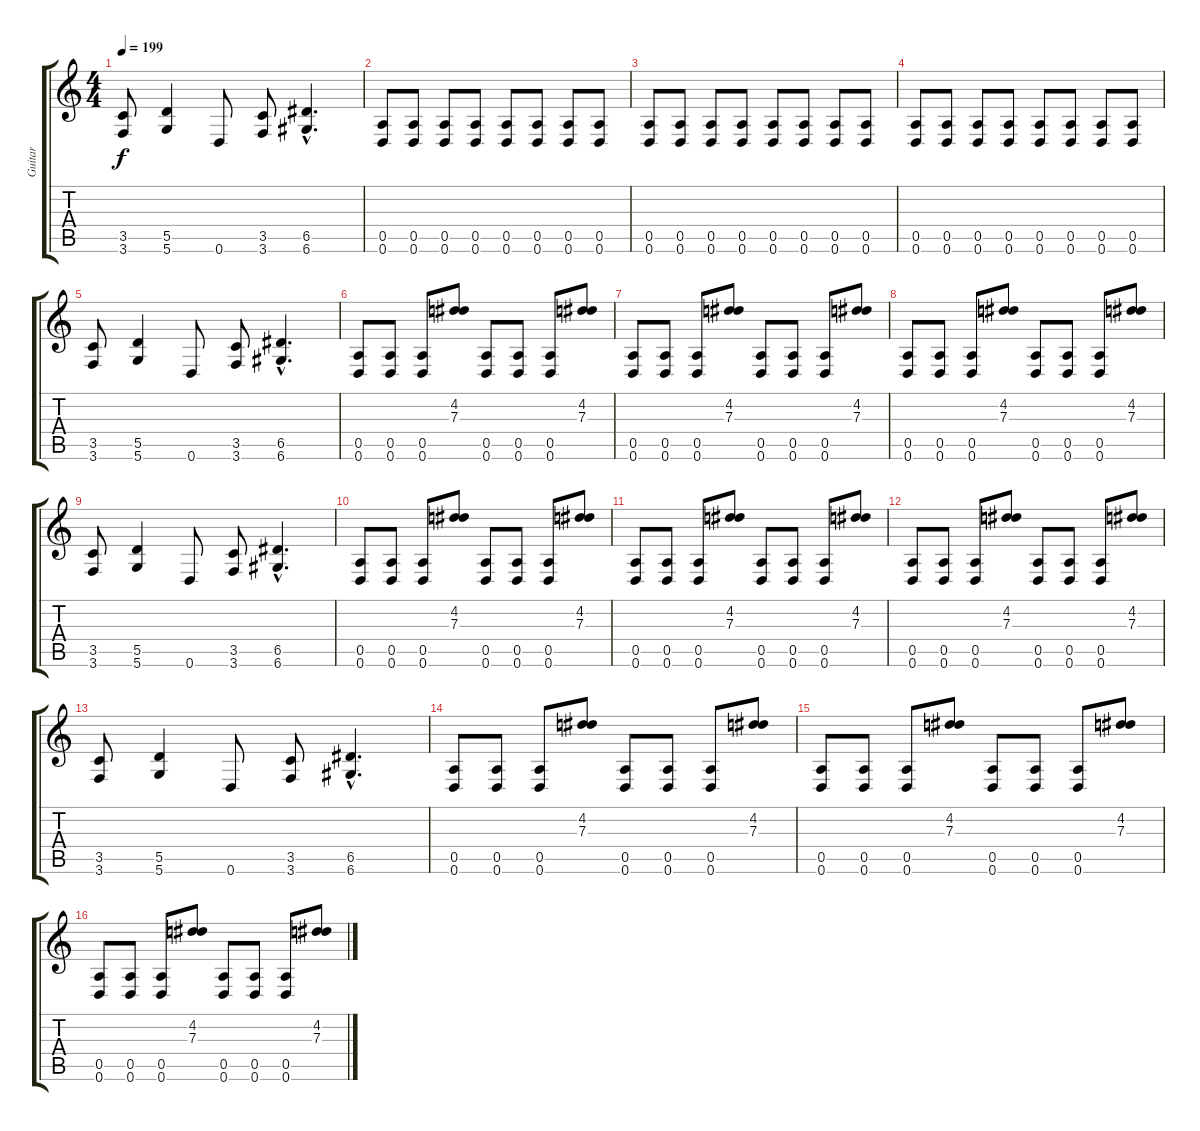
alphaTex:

\track ("Guitar" "Guitar") {instrument distortionguitar}
\staff {score tabs}
\tuning (E4 B3 G3 D3 A2 D2) {hide}
\ts (4 4)
\tempo 199
\clef g2
\ks c
(3.5 3.6).8{dy f} (5.5 5.6).4 0.6.8 (3.5 3.6).8 (6.5{hac} 6.6{hac}).4{d} |
(0.5 0.6).8 (0.5 0.6).8 (0.5 0.6).8 (0.5 0.6).8 (0.5 0.6).8 (0.5 0.6).8 (0.5 0.6).8 (0.5 0.6).8 |
(0.5 0.6).8 (0.5 0.6).8 (0.5 0.6).8 (0.5 0.6).8 (0.5 0.6).8 (0.5 0.6).8 (0.5 0.6).8 (0.5 0.6).8 |
(0.5 0.6).8 (0.5 0.6).8 (0.5 0.6).8 (0.5 0.6).8 (0.5 0.6).8 (0.5 0.6).8 (0.5 0.6).8 (0.5 0.6).8 |
(3.5 3.6).8 (5.5 5.6).4 0.6.8 (3.5 3.6).8 (6.5{hac} 6.6{hac}).4{d} |
(0.5 0.6).8 (0.5 0.6).8 (0.5 0.6).8 (4.2 7.3).8 (0.5 0.6).8 (0.5 0.6).8 (0.5 0.6).8 (4.2 7.3).8 |
(0.5 0.6).8 (0.5 0.6).8 (0.5 0.6).8 (4.2 7.3).8 (0.5 0.6).8 (0.5 0.6).8 (0.5 0.6).8 (4.2 7.3).8 |
(0.5 0.6).8 (0.5 0.6).8 (0.5 0.6).8 (4.2 7.3).8 (0.5 0.6).8 (0.5 0.6).8 (0.5 0.6).8 (4.2 7.3).8 |
(3.5 3.6).8 (5.5 5.6).4 0.6.8 (3.5 3.6).8 (6.5{hac} 6.6{hac}).4{d} |
(0.5 0.6).8 (0.5 0.6).8 (0.5 0.6).8 (4.2 7.3).8 (0.5 0.6).8 (0.5 0.6).8 (0.5 0.6).8 (4.2 7.3).8 |
(0.5 0.6).8 (0.5 0.6).8 (0.5 0.6).8 (4.2 7.3).8 (0.5 0.6).8 (0.5 0.6).8 (0.5 0.6).8 (4.2 7.3).8 |
(0.5 0.6).8 (0.5 0.6).8 (0.5 0.6).8 (4.2 7.3).8 (0.5 0.6).8 (0.5 0.6).8 (0.5 0.6).8 (4.2 7.3).8 |
(3.5 3.6).8 (5.5 5.6).4 0.6.8 (3.5 3.6).8 (6.5{hac} 6.6{hac}).4{d} |
(0.5 0.6).8 (0.5 0.6).8 (0.5 0.6).8 (4.2 7.3).8 (0.5 0.6).8 (0.5 0.6).8 (0.5 0.6).8 (4.2 7.3).8 |
(0.5 0.6).8 (0.5 0.6).8 (0.5 0.6).8 (4.2 7.3).8 (0.5 0.6).8 (0.5 0.6).8 (0.5 0.6).8 (4.2 7.3).8 |
(0.5 0.6).8 (0.5 0.6).8 (0.5 0.6).8 (4.2 7.3).8 (0.5 0.6).8 (0.5 0.6).8 (0.5 0.6).8 (4.2 7.3).8
